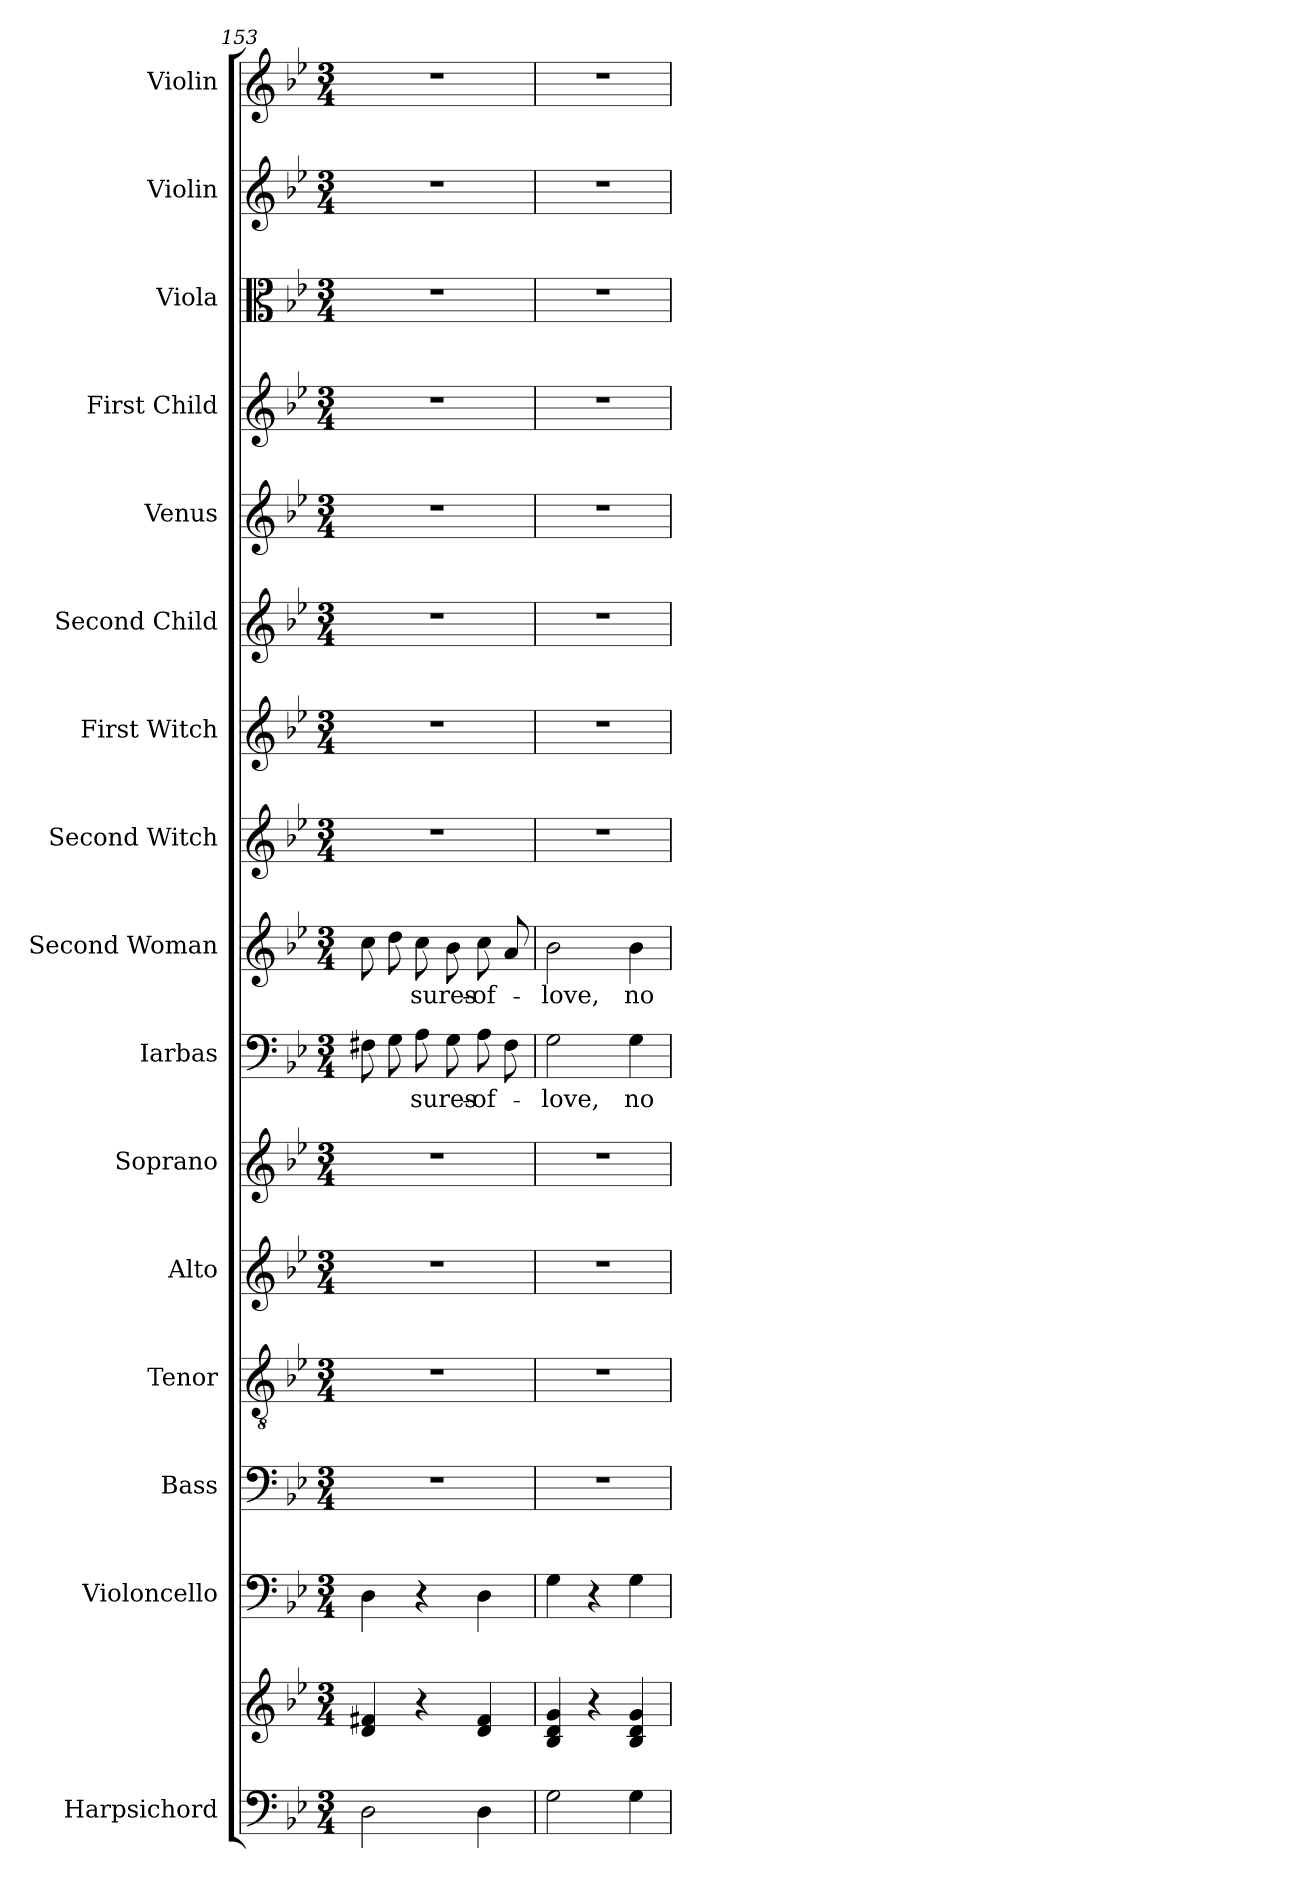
**kern	**kern	**kern	**kern	**kern	**kern	**kern	**kern	**text	**kern	**text	**kern	**kern	**kern	**kern	**kern	**kern	**kern	**kern
*part16	*part16	*part15	*part14	*part13	*part12	*part11	*part10	*part10	*part9	*part9	*part8	*part7	*part6	*part5	*part4	*part3	*part2	*part1
*staff17	*staff16	*staff15	*staff14	*staff13	*staff12	*staff11	*staff10	*staff10	*staff9	*staff9	*staff8	*staff7	*staff6	*staff5	*staff4	*staff3	*staff2	*staff1
*I"Harpsichord	*	*I"Violoncello	*I"Bass	*I"Tenor	*I"Alto	*I"Soprano	*I"Iarbas	*	*I"Second Woman	*	*I"Second Witch	*I"First Witch	*I"Second Child	*I"Venus	*I"First Child	*I"Viola	*I"Violin	*I"Violin
*I'Hch.	*	*I'Vc.	*I'B.	*I'T.	*I'A.	*I'S.	*I'I.	*	*I'2W	*	*I'W2.	*I'W1	*I'C2.	*I'V.	*I'C1	*I'Vla.	*I'Vln.	*I'Vln.
!!LO:LB:g=z
*clefF4	*clefG2	*clefF4	*clefF4	*clefGv2	*clefG2	*clefG2	*clefF4	*	*clefG2	*	*clefG2	*clefG2	*clefG2	*clefG2	*clefG2	*clefC3	*clefG2	*clefG2
*k[b-e-]	*k[b-e-]	*k[b-e-]	*k[b-e-]	*k[b-e-]	*k[b-e-]	*k[b-e-]	*k[b-e-]	*	*k[b-e-]	*	*k[b-e-]	*k[b-e-]	*k[b-e-]	*k[b-e-]	*k[b-e-]	*k[b-e-]	*k[b-e-]	*k[b-e-]
*M3/4	*M3/4	*M3/4	*M3/4	*M3/4	*M3/4	*M3/4	*M3/4	*	*M3/4	*	*M3/4	*M3/4	*M3/4	*M3/4	*M3/4	*M3/4	*M3/4	*M3/4
=153	=153	=153	=153	=153	=153	=153	=153	=153	=153	=153	=153	=153	=153	=153	=153	=153	=153	=153
2D\	4d/ 4f#X/	4D\	2.r	2.r	2.r	2.r	8F#X\	.	8cc\	.	2.r	2.r	2.r	2.r	2.r	2.r	2.r	2.r
.	.	.	.	.	.	.	8G\	.	8dd\	.	.	.	.	.	.	.	.	.
!	!	!	!	!	!	!	!	!LO:LY:b	!	!LO:LY:b	!	!	!	!	!	!	!	!
.	4r	4r	.	.	.	.	8A\	-sures-	8cc\	-sures-	.	.	.	.	.	.	.	.
.	.	.	.	.	.	.	8G\	.	8b-\	.	.	.	.	.	.	.	.	.
!	!	!	!	!	!	!	!	!LO:LY:b	!	!LO:LY:b	!	!	!	!	!	!	!	!
4D\	4d/ 4f#/	4D\	.	.	.	.	8A\	-of-	8cc\	-of-	.	.	.	.	.	.	.	.
.	.	.	.	.	.	.	8F#\	.	8a/	.	.	.	.	.	.	.	.	.
=154	=154	=154	=154	=154	=154	=154	=154	=154	=154	=154	=154	=154	=154	=154	=154	=154	=154	=154
!	!	!	!	!	!	!	!	!LO:LY:b	!	!LO:LY:b	!	!	!	!	!	!	!	!
2G\	4B-/ 4d/ 4g/	4G\	2.r	2.r	2.r	2.r	2G\	-love,	2b-\	-love,	2.r	2.r	2.r	2.r	2.r	2.r	2.r	2.r
.	4r	4r	.	.	.	.	.	.	.	.	.	.	.	.	.	.	.	.
!	!	!	!	!	!	!	!	!LO:LY:b	!	!LO:LY:b	!	!	!	!	!	!	!	!
4G\	4B-/ 4d/ 4g/	4G\	.	.	.	.	4G\	no	4b-\	no	.	.	.	.	.	.	.	.
=	=	=	=	=	=	=	=	=	=	=	=	=	=	=	=	=	=	=
*-	*-	*-	*-	*-	*-	*-	*-	*-	*-	*-	*-	*-	*-	*-	*-	*-	*-	*-
